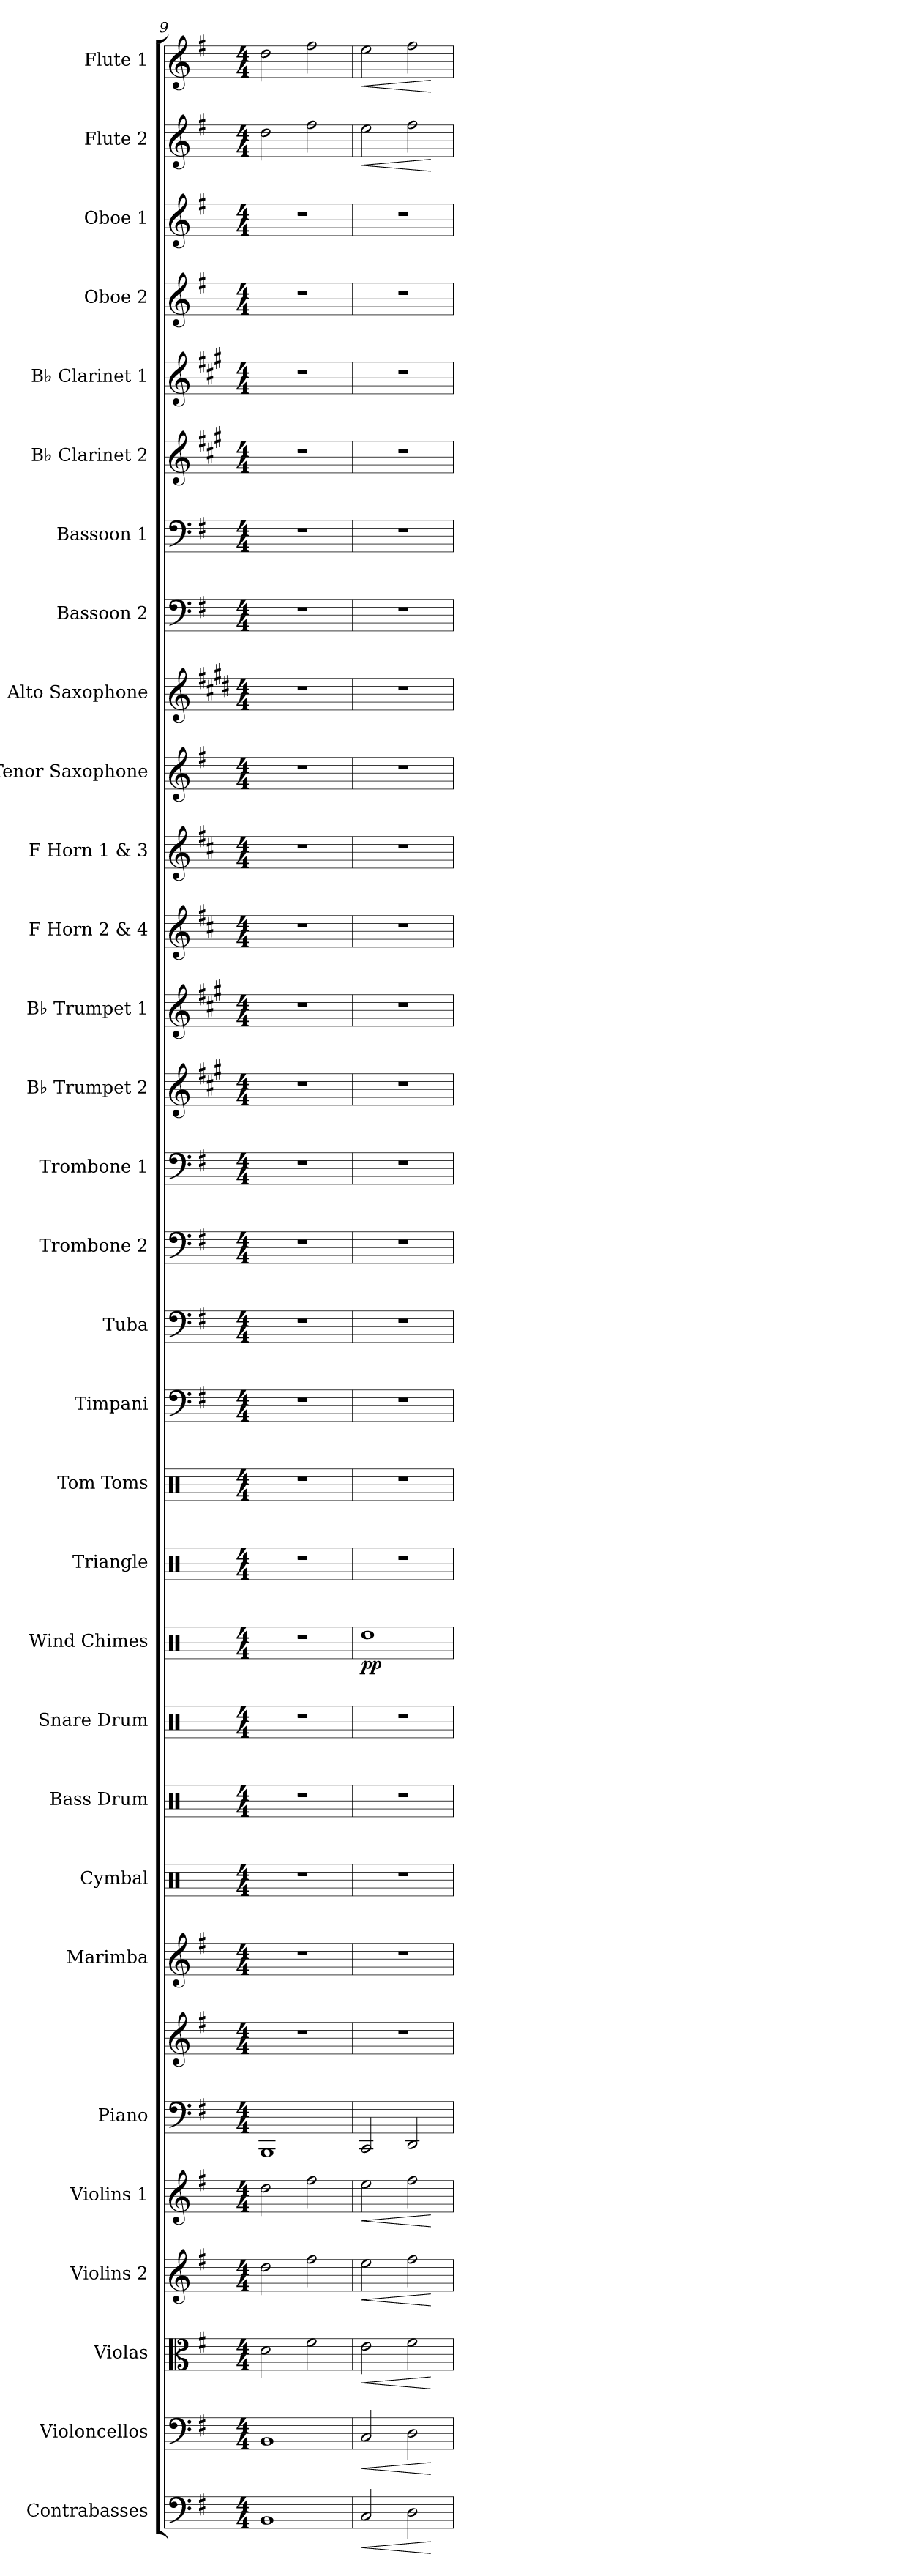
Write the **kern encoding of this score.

**kern	**dynam	**kern	**dynam	**kern	**dynam	**kern	**dynam	**kern	**dynam	**kern	**kern	**kern	**kern	**kern	**kern	**kern	**dynam	**kern	**kern	**kern	**kern	**kern	**kern	**kern	**kern	**kern	**kern	**kern	**kern	**kern	**kern	**kern	**kern	**kern	**kern	**kern	**dynam	**kern	**dynam
*part31	*part31	*part30	*part30	*part29	*part29	*part28	*part28	*part27	*part27	*part26	*part26	*part25	*part24	*part23	*part22	*part21	*part21	*part20	*part19	*part18	*part17	*part16	*part15	*part14	*part13	*part12	*part11	*part10	*part9	*part8	*part7	*part6	*part5	*part4	*part3	*part2	*part2	*part1	*part1
*staff32	*staff32	*staff31	*staff31	*staff30	*staff30	*staff29	*staff29	*staff28	*staff28	*staff27	*staff26	*staff25	*staff24	*staff23	*staff22	*staff21	*staff21	*staff20	*staff19	*staff18	*staff17	*staff16	*staff15	*staff14	*staff13	*staff12	*staff11	*staff10	*staff9	*staff8	*staff7	*staff6	*staff5	*staff4	*staff3	*staff2	*staff2	*staff1	*staff1
*I"Contrabasses	*	*I"Violoncellos	*	*I"Violas	*	*I"Violins 2	*	*I"Violins 1	*	*I"Piano	*	*I"Marimba	*I"Cymbal	*I"Bass Drum	*I"Snare Drum	*I"Wind Chimes	*	*I"Triangle	*I"Tom Toms	*I"Timpani	*I"Tuba	*I"Trombone 2	*I"Trombone 1	*I"B♭ Trumpet 2	*I"B♭ Trumpet 1	*I"F Horn 2 &amp; 4	*I"F Horn 1 &amp; 3	*I"Tenor Saxophone	*I"Alto Saxophone	*I"Bassoon 2	*I"Bassoon 1	*I"B♭ Clarinet 2	*I"B♭ Clarinet 1	*I"Oboe 2	*I"Oboe 1	*I"Flute 2	*	*I"Flute 1	*
*I'Cbs.	*	*I'Vcs.	*	*I'Vlas.	*	*I'Vlns. 2	*	*I'Vlns. 1	*	*I'Pno.	*	*I'Mrm.	*I'Cym.	*I'B. Dr.	*I'Sn. Dr.	*I'Wd. Ch.	*	*I'Trgl.	*I'Toms	*I'Timp.	*I'Tba.	*I'Tbn. 2	*I'Tbn. 1	*I'B♭ Tpt. 2	*I'B♭ Tpt. 1	*I'F Hn. 2 4	*I'F Hn. 1 3	*I'T. Sax.	*I'A. Sax.	*I'Bsn. 2	*I'Bsn. 1	*I'B♭ Cl. 2	*I'B♭ Cl. 1	*I'Ob. 2	*I'Ob. 1	*I'Fl. 2	*	*I'Fl. 1	*
*clefF4	*	*clefF4	*	*clefC3	*	*clefG2	*	*clefG2	*	*clefF4	*clefG2	*clefG2	*clefX	*clefX	*clefX	*clefX	*	*clefX	*clefX	*clefF4	*clefF4	*clefF4	*clefF4	*clefG2	*clefG2	*clefG2	*clefG2	*clefG2	*clefG2	*clefF4	*clefF4	*clefG2	*clefG2	*clefG2	*clefG2	*clefG2	*	*clefG2	*
*ITrd7c12	*	*	*	*	*	*	*	*	*	*	*	*	*	*	*	*	*	*	*	*	*	*	*	*ITrd1c2	*ITrd1c2	*ITrd4c7	*ITrd4c7	*ITrd8c14	*ITrd5c9	*	*	*ITrd1c2	*ITrd1c2	*	*	*	*	*	*
*k[f#]	*	*k[f#]	*	*k[f#]	*	*k[f#]	*	*k[f#]	*	*k[f#]	*k[f#]	*k[f#]	*k[]	*k[]	*k[]	*k[]	*	*k[]	*k[]	*k[f#]	*k[f#]	*k[f#]	*k[f#]	*k[f#]	*k[f#]	*k[f#]	*k[f#]	*k[f#]	*k[f#]	*k[f#]	*k[f#]	*k[f#]	*k[f#]	*k[f#]	*k[f#]	*k[f#]	*	*k[f#]	*
*M4/4	*	*M4/4	*	*M4/4	*	*M4/4	*	*M4/4	*	*M4/4	*M4/4	*M4/4	*M4/4	*M4/4	*M4/4	*M4/4	*	*M4/4	*M4/4	*M4/4	*M4/4	*M4/4	*M4/4	*M4/4	*M4/4	*M4/4	*M4/4	*M4/4	*M4/4	*M4/4	*M4/4	*M4/4	*M4/4	*M4/4	*M4/4	*M4/4	*	*M4/4	*
=9	=9	=9	=9	=9	=9	=9	=9	=9	=9	=9	=9	=9	=9	=9	=9	=9	=9	=9	=9	=9	=9	=9	=9	=9	=9	=9	=9	=9	=9	=9	=9	=9	=9	=9	=9	=9	=9	=9	=9
1BBB	.	1BB	.	2d\	.	2dd\	.	2dd\	.	1BBB	1r	1r	1r	1r	1r	1r	.	1r	1r	1r	1r	1r	1r	1r	1r	1r	1r	1r	1r	1r	1r	1r	1r	1r	1r	2dd\	.	2dd\	.
.	.	.	.	2f#\	.	2ff#\	.	2ff#\	.	.	.	.	.	.	.	.	.	.	.	.	.	.	.	.	.	.	.	.	.	.	.	.	.	.	.	2ff#\	.	2ff#\	.
=10	=10	=10	=10	=10	=10	=10	=10	=10	=10	=10	=10	=10	=10	=10	=10	=10	=10	=10	=10	=10	=10	=10	=10	=10	=10	=10	=10	=10	=10	=10	=10	=10	=10	=10	=10	=10	=10	=10	=10
!	!LO:HP:b	!	!LO:HP:b	!	!LO:HP:b	!	!LO:HP:b	!	!LO:HP:b	!	!	!	!	!	!	!	!LO:DY:b	!	!	!	!	!	!	!	!	!	!	!	!	!	!	!	!	!	!	!	!LO:HP:b	!	!LO:HP:b
2CC/	<	2C/	<	2e\	<	2ee\	<	2ee\	<	2CC/	1r	1r	1r	1r	1r	1Rdd	pp	1r	1r	1r	1r	1r	1r	1r	1r	1r	1r	1r	1r	1r	1r	1r	1r	1r	1r	2ee\	<	2ee\	<
2DD\	.	2D\	.	2f#\	.	2ff#\	.	2ff#\	.	2DD/	.	.	.	.	.	.	.	.	.	.	.	.	.	.	.	.	.	.	.	.	.	.	.	.	.	2ff#\	.	2ff#\	.
.	[	.	[	.	[	.	[	.	[	.	.	.	.	.	.	.	.	.	.	.	.	.	.	.	.	.	.	.	.	.	.	.	.	.	.	.	[	.	[
=	=	=	=	=	=	=	=	=	=	=	=	=	=	=	=	=	=	=	=	=	=	=	=	=	=	=	=	=	=	=	=	=	=	=	=	=	=	=	=
*-	*-	*-	*-	*-	*-	*-	*-	*-	*-	*-	*-	*-	*-	*-	*-	*-	*-	*-	*-	*-	*-	*-	*-	*-	*-	*-	*-	*-	*-	*-	*-	*-	*-	*-	*-	*-	*-	*-	*-
